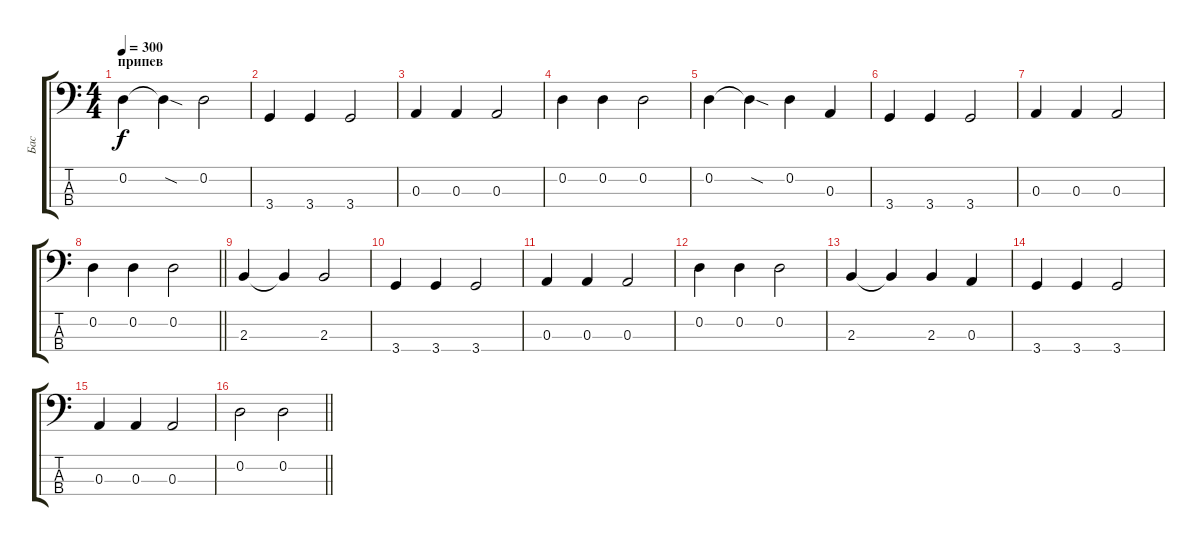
\track ("Бас" "Бас") {instrument electricbassfinger}
\staff {score tabs}
\tuning (G2 D2 A1 E1) {hide}
\ts (4 4)
\section ("" "припев")
\tempo 300
\clef f4
\ks c
0.2.4{dy f} 0.2{sod t}.4 0.2.2 |
3.4.4 3.4.4 3.4.2 |
0.3.4 0.3.4 0.3.2 |
0.2.4 0.2.4 0.2.2 |
0.2.4 0.2{sod t}.4 0.2.4 0.3.4 |
3.4.4 3.4.4 3.4.2 |
0.3.4 0.3.4 0.3.2 |
\barLineRight lightlight
0.2.4 0.2.4 0.2.2 |
2.3.4 2.3{t}.4 2.3.2 |
3.4.4 3.4.4 3.4.2 |
0.3.4 0.3.4 0.3.2 |
0.2.4 0.2.4 0.2.2 |
2.3.4 2.3{t}.4 2.3.4 0.3.4 |
3.4.4 3.4.4 3.4.2 |
0.3.4 0.3.4 0.3.2 |
\barLineRight lightlight
0.2.2 0.2.2
